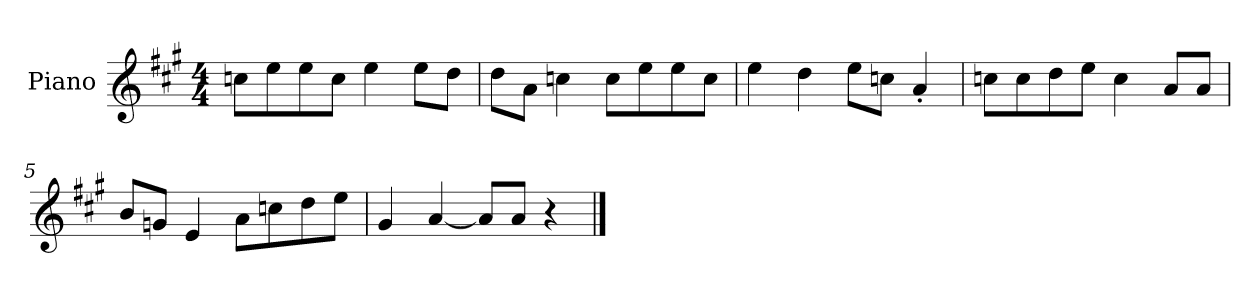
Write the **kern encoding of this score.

**kern
*part1
*staff1
*I"Piano
*I'P-no
*clefG2
*k[f#c#g#]
*M4/4
*MM90
=1
8ccn\L
8ee\
8ee\
8cc\J
4ee\
8ee\L
8dd\J
=2
8dd\L
8a\J
4ccn\
8cc\L
8ee\
8ee\
8cc\J
=3
4ee\
4dd\
8ee\L
8ccn\J
4a'/
=4
8ccn\L
8cc\
8dd\
8ee\J
4cc\
8a/L
8a/J
=5
8b/L
8gn/J
4e/
8a\L
8ccn\
8dd\
8ee\J
!!LO:LB:g=z
=6
4g#/
[4a/
8a/L]
8a/J
4r
==
*-
